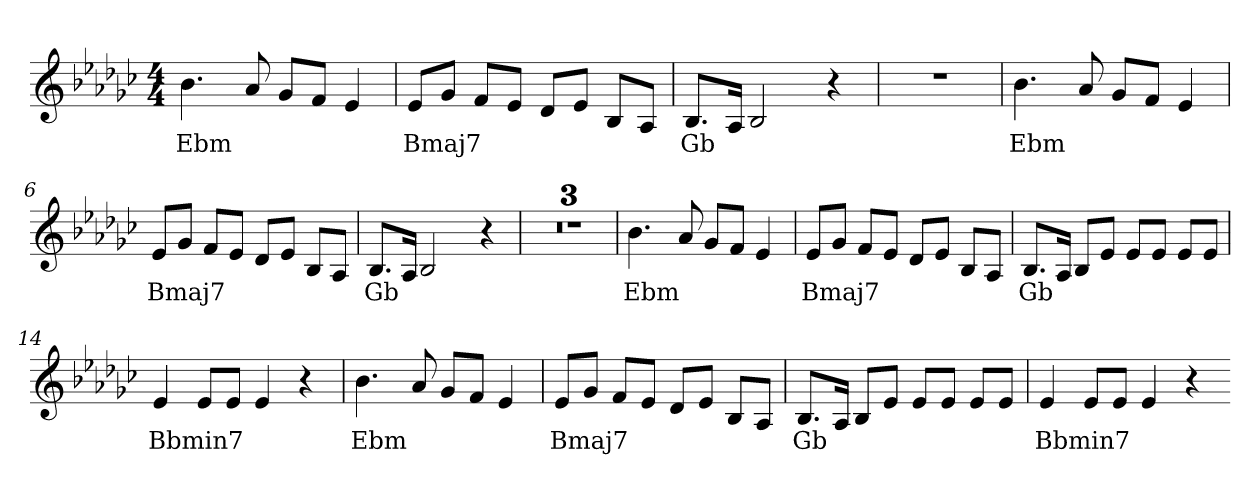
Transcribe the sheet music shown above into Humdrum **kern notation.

**kern	**text
*part1	*part1
*staff1	*staff1
*clefG2	*
*k[b-e-a-d-g-c-]	*
*M4/4	*
=1	=1
4.b-	Ebm
8a-	.
8g-/L	.
8f/J	.
4e-	.
=2	=2
8e-/L	Bmaj7
8g-/J	.
8f/L	.
8e-/J	.
8d-/L	.
8e-/J	.
8B-/L	.
8A-/J	.
=3	=3
8.B-/L	Gb
16A-/Jk	.
2B-	.
4r	.
=4	=4
1r	.
=5	=5
4.b-	Ebm
8a-	.
8g-/L	.
8f/J	.
4e-	.
=6	=6
8e-/L	Bmaj7
8g-/J	.
8f/L	.
8e-/J	.
8d-/L	.
8e-/J	.
8B-/L	.
8A-/J	.
=7	=7
8.B-/L	Gb
16A-/Jk	.
2B-	.
4r	.
=8	=8
1r	.
=9	=9
1r	.
=10	=10
1r	.
=11	=11
4.b-	Ebm
8a-	.
8g-/L	.
8f/J	.
4e-	.
=12	=12
8e-/L	Bmaj7
8g-/J	.
8f/L	.
8e-/J	.
8d-/L	.
8e-/J	.
8B-/L	.
8A-/J	.
=13	=13
8.B-/L	Gb
16A-/Jk	.
8B-/L	.
8e-/J	.
8e-/L	.
8e-/J	.
8e-/L	.
8e-/J	.
=14	=14
4e-	Bbmin7
8e-/L	.
8e-/J	.
4e-	.
4r	.
=15	=15
4.b-	Ebm
8a-	.
8g-/L	.
8f/J	.
4e-	.
=16	=16
8e-/L	Bmaj7
8g-/J	.
8f/L	.
8e-/J	.
8d-/L	.
8e-/J	.
8B-/L	.
8A-/J	.
=17	=17
8.B-/L	Gb
16A-/Jk	.
8B-/L	.
8e-/J	.
8e-/L	.
8e-/J	.
8e-/L	.
8e-/J	.
=18	=18
4e-	Bbmin7
8e-/L	.
8e-/J	.
4e-	.
4r	.
=-	=-
*-	*-
